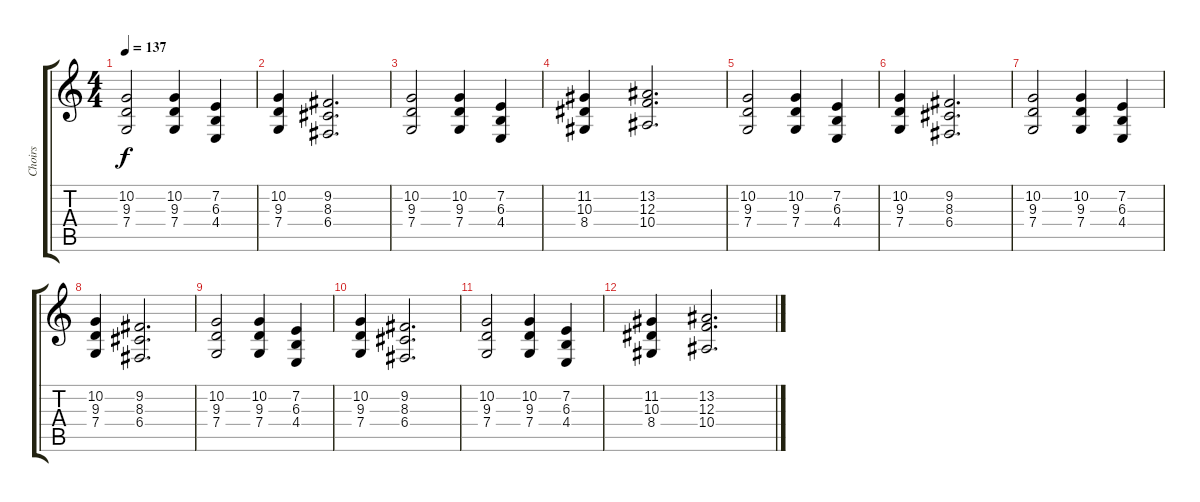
\track ("Choirs" "Choirs") {instrument choiraahs}
\staff {score tabs}
\tuning (D4 A3 F3 C3 G2 D2) {hide}
\ts (4 4)
\tempo 137
\clef g2
\ks c
(10.2 9.3 7.4).2{dy f} (10.2 9.3 7.4).4 (7.2 6.3 4.4).4 |
(10.2 9.3 7.4).4 (9.2 8.3 6.4).2{d} |
(10.2 9.3 7.4).2 (10.2 9.3 7.4).4 (7.2 6.3 4.4).4 |
(11.2 10.3 8.4).4 (13.2 12.3 10.4).2{d} |
(10.2 9.3 7.4).2 (10.2 9.3 7.4).4 (7.2 6.3 4.4).4 |
(10.2 9.3 7.4).4 (9.2 8.3 6.4).2{d} |
(10.2 9.3 7.4).2 (10.2 9.3 7.4).4 (7.2 6.3 4.4).4 |
(10.2 9.3 7.4).4 (9.2 8.3 6.4).2{d} |
(10.2 9.3 7.4).2 (10.2 9.3 7.4).4 (7.2 6.3 4.4).4 |
(10.2 9.3 7.4).4 (9.2 8.3 6.4).2{d} |
(10.2 9.3 7.4).2 (10.2 9.3 7.4).4 (7.2 6.3 4.4).4 |
(11.2 10.3 8.4).4 (13.2 12.3 10.4).2{d}
